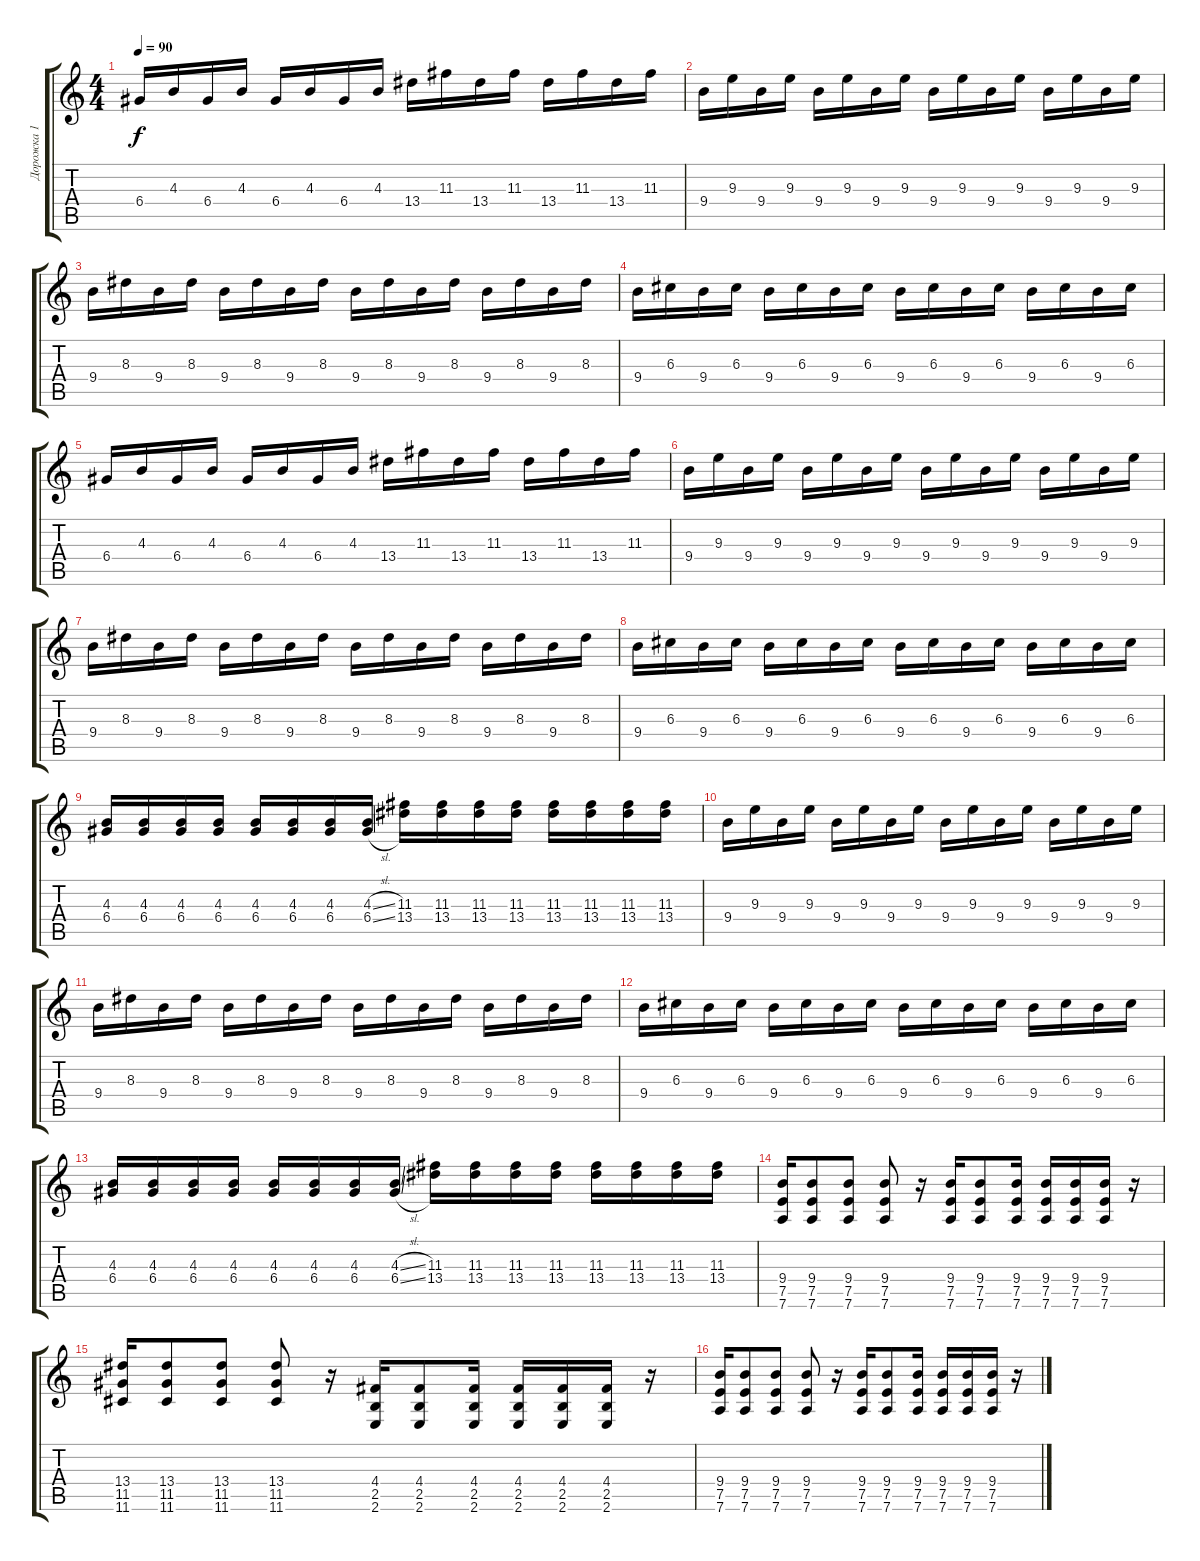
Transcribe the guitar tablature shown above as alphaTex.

\track ("Дорожка 1" "Дорожка 1") {instrument distortionguitar}
\staff {score tabs}
\tuning (E4 B3 G3 D3 A2 D2) {hide}
\ts (4 4)
\tempo 90
\clef g2
\ks c
6.4.16{dy f instrument electricguitarclean} 4.3.16 6.4.16 4.3.16 6.4.16 4.3.16 6.4.16 4.3.16 13.4.16 11.3.16 13.4.16 11.3.16 13.4.16 11.3.16 13.4.16 11.3.16 |
9.4.16{instrument electricguitarclean} 9.3.16 9.4.16 9.3.16 9.4.16 9.3.16 9.4.16 9.3.16 9.4.16 9.3.16 9.4.16 9.3.16 9.4.16 9.3.16 9.4.16 9.3.16 |
9.4.16{instrument electricguitarclean} 8.3.16 9.4.16 8.3.16 9.4.16 8.3.16 9.4.16 8.3.16 9.4.16 8.3.16 9.4.16 8.3.16 9.4.16 8.3.16 9.4.16 8.3.16 |
9.4.16{instrument electricguitarclean} 6.3.16 9.4.16 6.3.16 9.4.16 6.3.16 9.4.16 6.3.16 9.4.16 6.3.16 9.4.16 6.3.16 9.4.16 6.3.16 9.4.16 6.3.16 |
6.4.16{instrument electricguitarclean} 4.3.16 6.4.16 4.3.16 6.4.16 4.3.16 6.4.16 4.3.16 13.4.16 11.3.16 13.4.16 11.3.16 13.4.16 11.3.16 13.4.16 11.3.16 |
9.4.16{instrument electricguitarclean} 9.3.16 9.4.16 9.3.16 9.4.16 9.3.16 9.4.16 9.3.16 9.4.16 9.3.16 9.4.16 9.3.16 9.4.16 9.3.16 9.4.16 9.3.16 |
9.4.16{instrument electricguitarclean} 8.3.16 9.4.16 8.3.16 9.4.16 8.3.16 9.4.16 8.3.16 9.4.16 8.3.16 9.4.16 8.3.16 9.4.16 8.3.16 9.4.16 8.3.16 |
9.4.16{instrument electricguitarclean} 6.3.16 9.4.16 6.3.16 9.4.16 6.3.16 9.4.16 6.3.16 9.4.16 6.3.16 9.4.16 6.3.16 9.4.16 6.3.16 9.4.16 6.3.16 |
(4.3 6.4).16{instrument overdrivenguitar} (4.3 6.4).16 (4.3 6.4).16 (4.3 6.4).16 (4.3 6.4).16 (4.3 6.4).16 (4.3 6.4).16 (4.3{sl} 6.4{sl}).16 (11.3 13.4).16{instrument overdrivenguitar} (11.3 13.4).16 (11.3 13.4).16 (11.3 13.4).16 (11.3 13.4).16 (11.3 13.4).16 (11.3 13.4).16 (11.3 13.4).16 |
9.4.16{instrument electricguitarclean} 9.3.16 9.4.16 9.3.16 9.4.16 9.3.16 9.4.16 9.3.16 9.4.16 9.3.16 9.4.16 9.3.16 9.4.16 9.3.16 9.4.16 9.3.16 |
9.4.16{instrument electricguitarclean} 8.3.16 9.4.16 8.3.16 9.4.16 8.3.16 9.4.16 8.3.16 9.4.16 8.3.16 9.4.16 8.3.16 9.4.16 8.3.16 9.4.16 8.3.16 |
9.4.16{instrument electricguitarclean} 6.3.16 9.4.16 6.3.16 9.4.16 6.3.16 9.4.16 6.3.16 9.4.16 6.3.16 9.4.16 6.3.16 9.4.16 6.3.16 9.4.16 6.3.16 |
(4.3 6.4).16{instrument overdrivenguitar} (4.3 6.4).16 (4.3 6.4).16 (4.3 6.4).16 (4.3 6.4).16 (4.3 6.4).16 (4.3 6.4).16 (4.3{sl} 6.4{sl}).16 (11.3 13.4).16{instrument overdrivenguitar} (11.3 13.4).16 (11.3 13.4).16 (11.3 13.4).16 (11.3 13.4).16 (11.3 13.4).16 (11.3 13.4).16 (11.3 13.4).16 |
(9.4 7.5 7.6).16{instrument distortionguitar} (9.4 7.5 7.6).8 (9.4 7.5 7.6).8 (9.4 7.5 7.6).8 r.16 (9.4 7.5 7.6).16 (9.4 7.5 7.6).8 (9.4 7.5 7.6).16 (9.4 7.5 7.6).16 (9.4 7.5 7.6).16 (9.4 7.5 7.6).16 r.16 |
(13.4 11.5 11.6).16 (13.4 11.5 11.6).8 (13.4 11.5 11.6).8 (13.4 11.5 11.6).8 r.16 (4.4 2.5 2.6).16 (4.4 2.5 2.6).8 (4.4 2.5 2.6).16 (4.4 2.5 2.6).16 (4.4 2.5 2.6).16 (4.4 2.5 2.6).16 r.16 |
(9.4 7.5 7.6).16 (9.4 7.5 7.6).8 (9.4 7.5 7.6).8 (9.4 7.5 7.6).8 r.16 (9.4 7.5 7.6).16 (9.4 7.5 7.6).8 (9.4 7.5 7.6).16 (9.4 7.5 7.6).16 (9.4 7.5 7.6).16 (9.4 7.5 7.6).16 r.16
